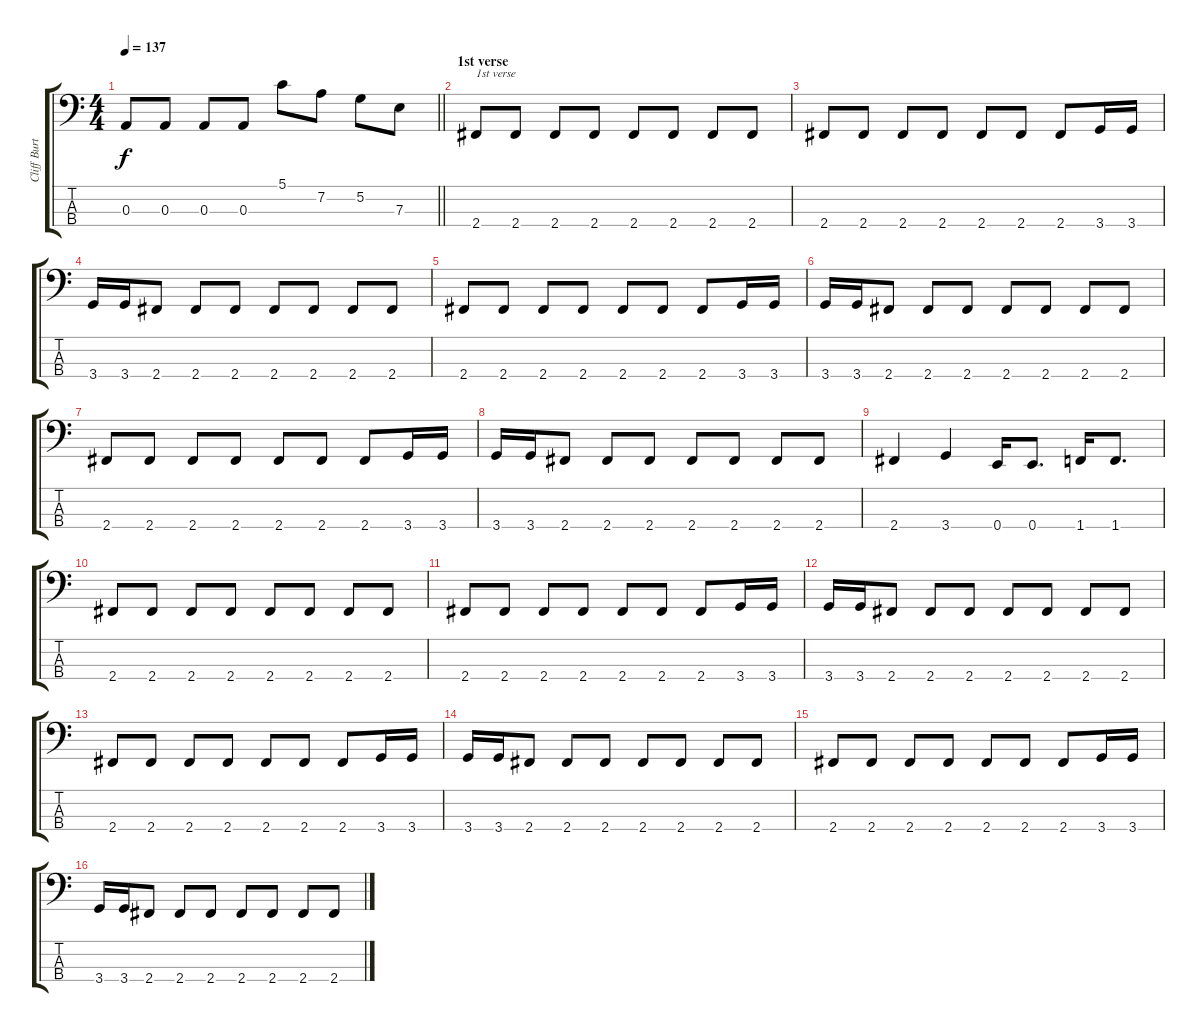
\track ("Cliff Burton" "Cliff Burt") {instrument electricbasspick}
\staff {score tabs}
\tuning (G2 D2 A1 E1) {hide}
\ts (4 4)
\tempo 137
\clef f4
\barLineRight lightlight
\ks c
0.3.8{dy f} 0.3.8 0.3.8 0.3.8 5.1.8 7.2.8 5.2.8 7.3.8 |
\section ("" "1st verse")
2.4.8{txt "1st verse"} 2.4.8 2.4.8 2.4.8 2.4.8 2.4.8 2.4.8 2.4.8 |
2.4.8 2.4.8 2.4.8 2.4.8 2.4.8 2.4.8 2.4.8 3.4.16 3.4.16 |
3.4.16 3.4.16 2.4.8 2.4.8 2.4.8 2.4.8 2.4.8 2.4.8 2.4.8 |
2.4.8 2.4.8 2.4.8 2.4.8 2.4.8 2.4.8 2.4.8 3.4.16 3.4.16 |
3.4.16 3.4.16 2.4.8 2.4.8 2.4.8 2.4.8 2.4.8 2.4.8 2.4.8 |
2.4.8 2.4.8 2.4.8 2.4.8 2.4.8 2.4.8 2.4.8 3.4.16 3.4.16 |
3.4.16 3.4.16 2.4.8 2.4.8 2.4.8 2.4.8 2.4.8 2.4.8 2.4.8 |
2.4.4 3.4.4 0.4.16 0.4.8{d} 1.4.16 1.4.8{d} |
2.4.8 2.4.8 2.4.8 2.4.8 2.4.8 2.4.8 2.4.8 2.4.8 |
2.4.8 2.4.8 2.4.8 2.4.8 2.4.8 2.4.8 2.4.8 3.4.16 3.4.16 |
3.4.16 3.4.16 2.4.8 2.4.8 2.4.8 2.4.8 2.4.8 2.4.8 2.4.8 |
2.4.8 2.4.8 2.4.8 2.4.8 2.4.8 2.4.8 2.4.8 3.4.16 3.4.16 |
3.4.16 3.4.16 2.4.8 2.4.8 2.4.8 2.4.8 2.4.8 2.4.8 2.4.8 |
2.4.8 2.4.8 2.4.8 2.4.8 2.4.8 2.4.8 2.4.8 3.4.16 3.4.16 |
3.4.16 3.4.16 2.4.8 2.4.8 2.4.8 2.4.8 2.4.8 2.4.8 2.4.8
